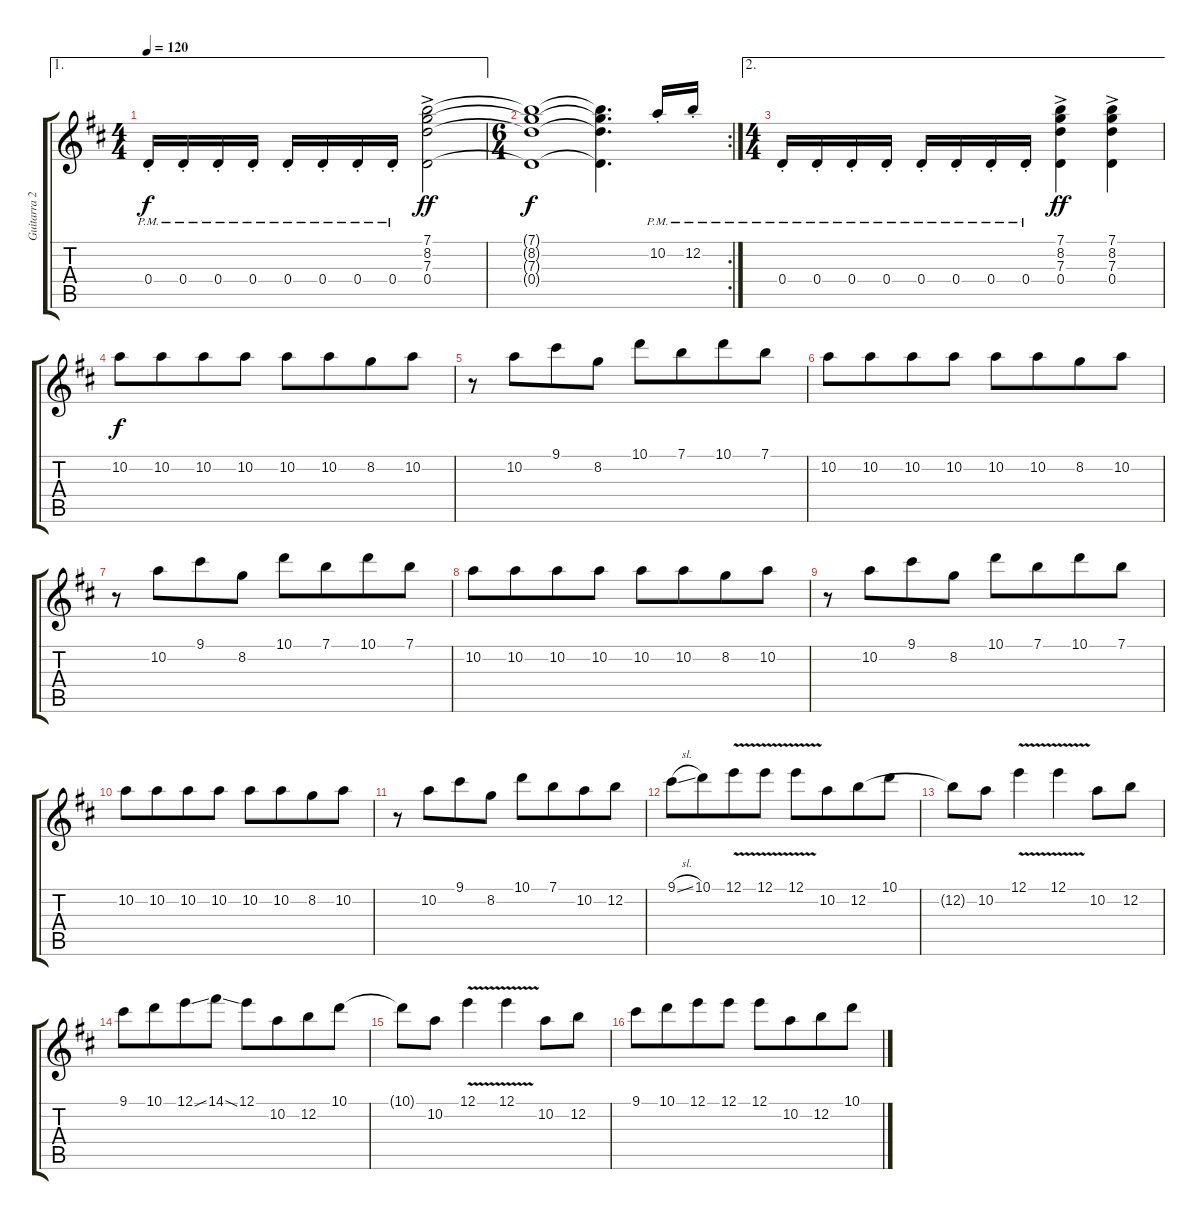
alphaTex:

\track ("Guitarra 2 Summers" "Guitarra 2") {instrument overdrivenguitar}
\staff {score tabs}
\tuning (E4 B3 G3 D3 A2 E2) {hide}
\ae 1
\ts (4 4)
\tempo 120
\clef g2
\ks d
0.4{pm st}.16{dy f} 0.4{pm st}.16 0.4{pm st}.16 0.4{pm st}.16 0.4{pm st}.16 0.4{pm st}.16 0.4{pm st}.16 0.4{pm st}.16 (7.1 8.2 7.3 0.4{ac}).2{dy ff} |
\rc 2
\ts (6 4)
(7.1{t} 8.2{t} 7.3{t} 0.4{t}).1{dy f} (7.1{t} 8.2{t} 7.3{t} 0.4{t}).4{d} 10.2{pm st}.16{beam Up} 12.2{pm st}.16{beam Up} |
\ae 2
\ts (4 4)
0.4{pm st}.16 0.4{pm st}.16 0.4{pm st}.16 0.4{pm st}.16{beam split} 0.4{pm st}.16{beam merge} 0.4{pm st}.16{beam merge} 0.4{pm st}.16{beam merge} 0.4{pm st}.16 (7.1 8.2 7.3 0.4{ac}).4{dy ff} (7.1 8.2 7.3 0.4{ac}).4 |
10.2.8{dy f} 10.2.8{beam merge} 10.2.8 10.2.8 10.2.8 10.2.8{beam merge} 8.2.8 10.2.8 |
r.8 10.2.8{beam merge} 9.1.8 8.2.8 10.1.8 7.1.8{beam merge} 10.1.8 7.1.8 |
10.2.8 10.2.8{beam merge} 10.2.8 10.2.8 10.2.8 10.2.8{beam merge} 8.2.8 10.2.8 |
r.8 10.2.8{beam merge} 9.1.8 8.2.8 10.1.8 7.1.8{beam merge} 10.1.8 7.1.8 |
10.2.8 10.2.8{beam merge} 10.2.8 10.2.8 10.2.8 10.2.8{beam merge} 8.2.8 10.2.8 |
r.8 10.2.8{beam merge} 9.1.8 8.2.8 10.1.8 7.1.8{beam merge} 10.1.8 7.1.8 |
10.2.8 10.2.8{beam merge} 10.2.8 10.2.8 10.2.8 10.2.8{beam merge} 8.2.8 10.2.8 |
r.8 10.2.8{beam merge} 9.1.8 8.2.8 10.1.8 7.1.8{beam merge} 10.2.8 12.2.8 |
9.1{sl}.8 10.1.8{beam merge} 12.1{v}.8 12.1{v}.8 12.1{v}.8 10.2.8{beam merge} 12.2.8 10.1.8 |
12.2{t}.8 10.2.8 12.1{v}.4 12.1{v}.4 10.2.8 12.2.8 |
9.1.8 10.1.8{beam merge} 12.1{ss}.8 14.1{ss}.8 12.1.8 10.2.8{beam merge} 12.2.8 10.1.8 |
10.1{t}.8 10.2.8 12.1{v}.4 12.1{v}.4 10.2.8 12.2.8 |
9.1.8 10.1.8{beam merge} 12.1.8 12.1.8 12.1.8 10.2.8{beam merge} 12.2.8 10.1.8
